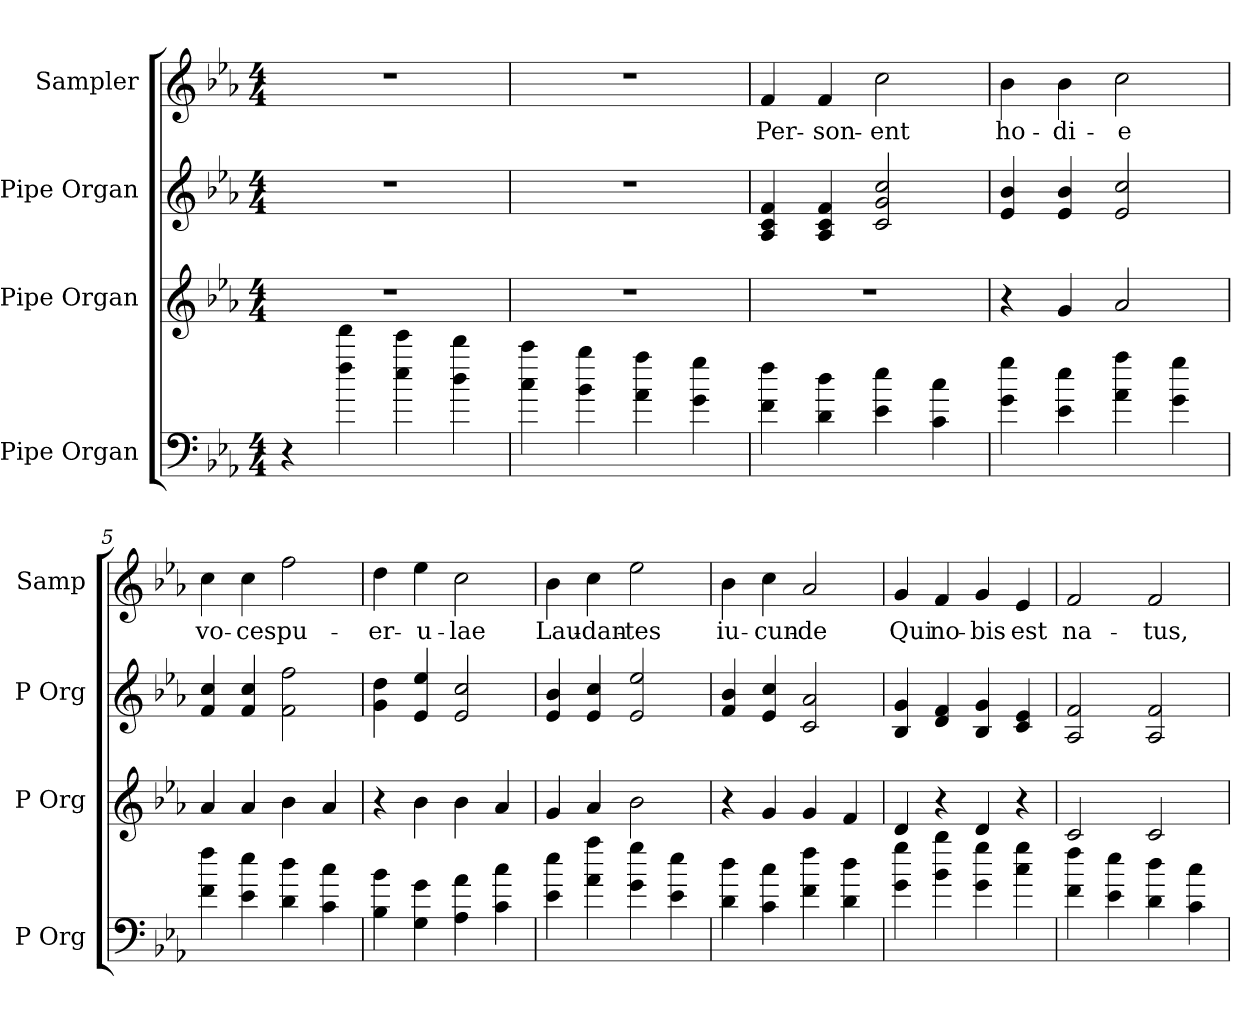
**kern	**kern	**kern	**kern	**text
*part4	*part3	*part2	*part1	*part1
*staff4	*staff3	*staff2	*staff1	*staff1
*I"Pipe Organ	*I"Pipe Organ	*I"Pipe Organ	*I"Sampler	*
*I'P Org	*I'P Org	*I'P Org	*I'Samp	*
*clefF4	*clefG2	*clefG2	*clefG2	*
*ITrd14c24	*	*	*	*
*k[b-e-a-]	*k[b-e-a-]	*k[b-e-a-]	*k[b-e-a-]	*
*E-:	*E-:	*E-:	*E-:	*
*M4/4	*M4/4	*M4/4	*M4/4	*
=1	=1	=1	=1	=1
4r	1r	1r	1r	.
4F\ 4f\	.	.	.	.
4E-\ 4e-\	.	.	.	.
4D\ 4d\	.	.	.	.
=2	=2	=2	=2	=2
4C\ 4c\	1r	1r	1r	.
4BB-\ 4B-\	.	.	.	.
4AA-\ 4A-\	.	.	.	.
4GG\ 4G\	.	.	.	.
=3	=3	=3	=3	=3
!	!	!	!	!LO:LY:b
4FF\ 4F\	1r	4A-/ 4c/ 4f/	4f/	Per-
!	!	!	!	!LO:LY:b
4DD\ 4D\	.	4A-/ 4c/ 4f/	4f/	-son-
!	!	!	!	!LO:LY:b
4EE-\ 4E-\	.	2c/ 2g/ 2cc/	2cc\	-ent
4CC\ 4C\	.	.	.	.
=4	=4	=4	=4	=4
!	!	!	!	!LO:LY:b
4GG\ 4G\	4r	4e-/ 4b-/	4b-\	ho-
!	!	!	!	!LO:LY:b
4EE-\ 4E-\	4g/	4e-/ 4b-/	4b-\	-di-
!	!	!	!	!LO:LY:b
4AA-\ 4A-\	2a-/	2e-/ 2cc/	2cc\	-e
4GG\ 4G\	.	.	.	.
=5	=5	=5	=5	=5
!	!	!	!	!LO:LY:b
4FF\ 4F\	4a-/	4f/ 4cc/	4cc\	vo-
!	!	!	!	!LO:LY:b
4EE-\ 4E-\	4a-/	4f/ 4cc/	4cc\	-ces
!	!	!	!	!LO:LY:b
4DD\ 4D\	4b-\	2f\ 2ff\	2ff\	pu-
4CC\ 4C\	4a-/	.	.	.
=6	=6	=6	=6	=6
!	!	!	!	!LO:LY:b
4BBB-\ 4BB-\	4r	4g\ 4dd\	4dd\	-er-
!	!	!	!	!LO:LY:b
4GGG\ 4GG\	4b-\	4e-/ 4ee-/	4ee-\	-u-
!	!	!	!	!LO:LY:b
4AAA-\ 4AA-\	4b-\	2e-/ 2cc/	2cc\	-lae
4CC\ 4C\	4a-/	.	.	.
!!LO:LB:g=z
=7	=7	=7	=7	=7
!	!	!	!	!LO:LY:b
4EE-\ 4E-\	4g/	4e-/ 4b-/	4b-\	Lau-
!	!	!	!	!LO:LY:b
4AA-\ 4A-\	4a-/	4e-/ 4cc/	4cc\	-dan-
!	!	!	!	!LO:LY:b
4GG\ 4G\	2b-\	2e-/ 2ee-/	2ee-\	-tes
4EE-\ 4E-\	.	.	.	.
=8	=8	=8	=8	=8
!	!	!	!	!LO:LY:b
4DD\ 4D\	4r	4f/ 4b-/	4b-\	iu-
!	!	!	!	!LO:LY:b
4CC\ 4C\	4g/	4e-/ 4cc/	4cc\	-cun-
!	!	!	!	!LO:LY:b
4FF\ 4F\	4g/	2c/ 2a-/	2a-/	-de
4DD\ 4D\	4f/	.	.	.
=9	=9	=9	=9	=9
!	!	!	!	!LO:LY:b
4GG\ 4G\	4d/	4B-/ 4g/	4g/	Qui
!	!	!	!	!LO:LY:b
4BB-\ 4B-\	4r	4d/ 4f/	4f/	no-
!	!	!	!	!LO:LY:b
4GG\ 4G\	4d/	4B-/ 4g/	4g/	-bis
!	!	!	!	!LO:LY:b
4C\ 4G\	4r	4c/ 4e-/	4e-/	est
=10	=10	=10	=10	=10
!	!	!	!	!LO:LY:b
4FF\ 4F\	2c/	2A-/ 2f/	2f/	na-
4EE-\ 4E-\	.	.	.	.
!	!	!	!	!LO:LY:b
4DD\ 4D\	2c/	2A-/ 2f/	2f/	-tus,
4CC\ 4C\	.	.	.	.
=	=	=	=	=
*-	*-	*-	*-	*-
